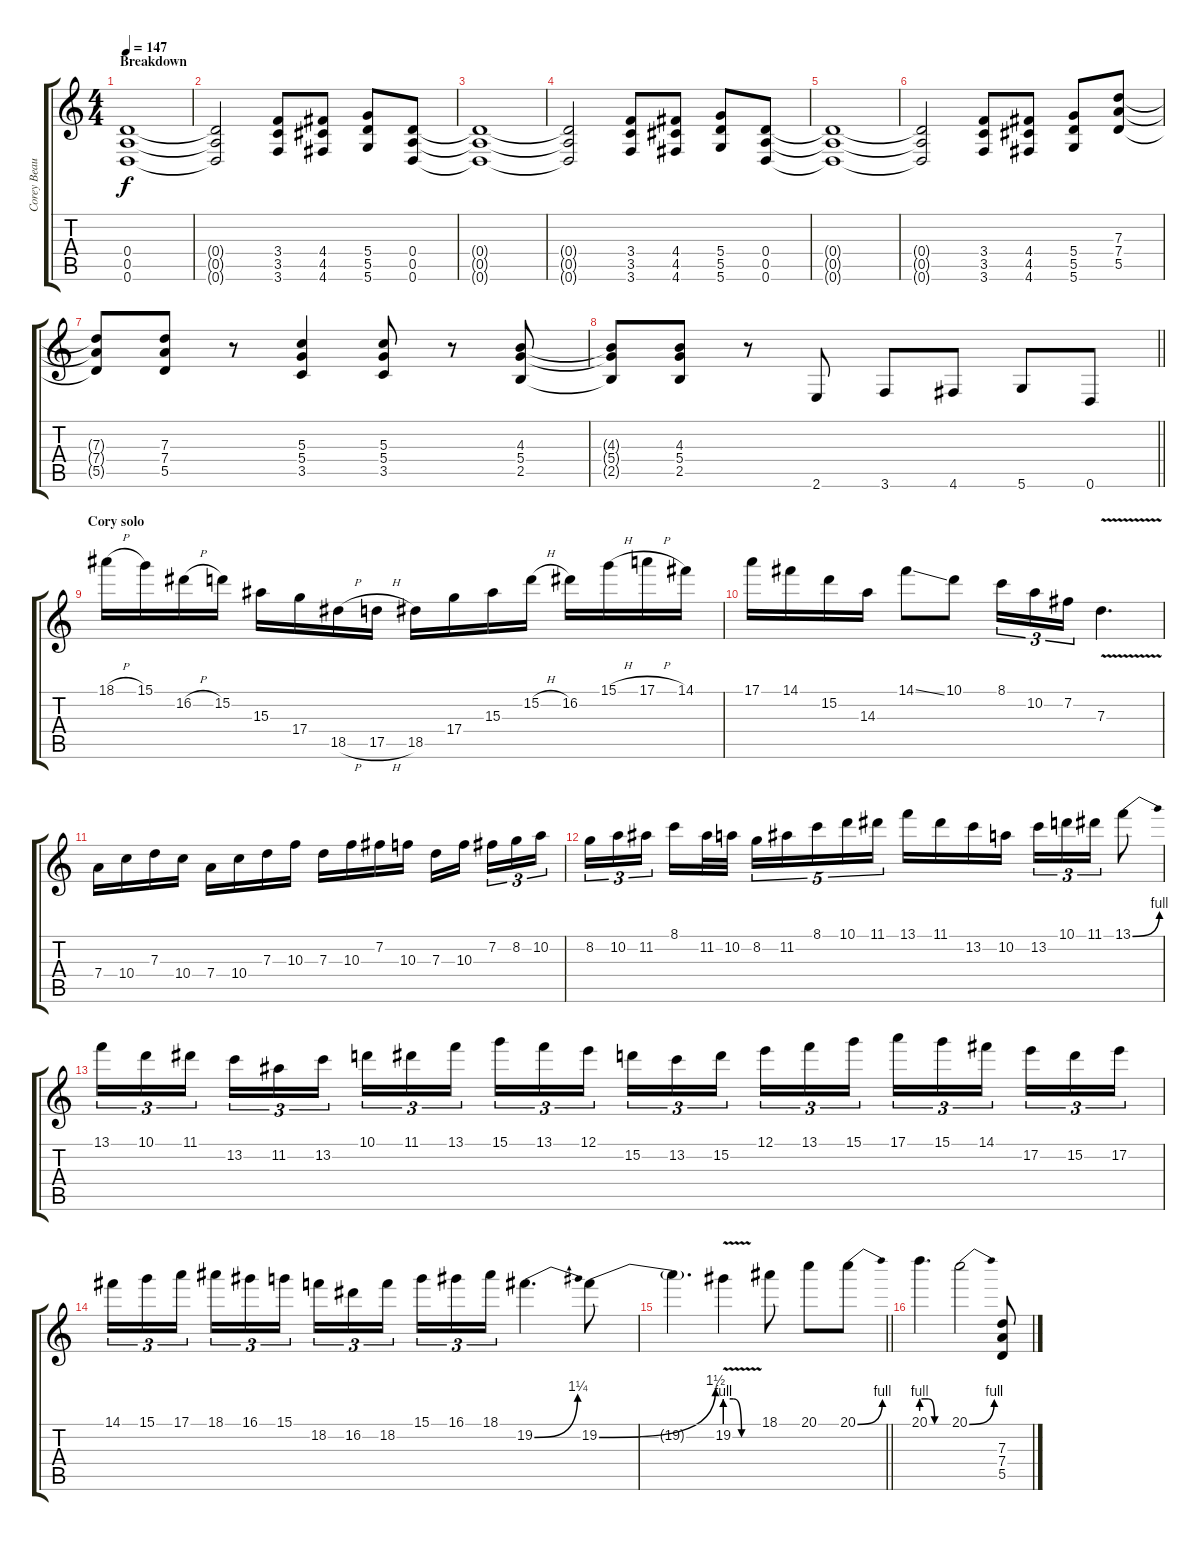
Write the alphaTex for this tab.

\track ("Corey Beaulieu" "Corey Beau") {instrument distortionguitar}
\staff {score tabs}
\tuning (E4 B3 G3 D3 A2 D2) {hide}
\ts (4 4)
\section ("" "Breakdown")
\tempo 147
\clef g2
\ks c
(0.4 0.5 0.6).1{dy f} |
(0.4{t} 0.5{t} 0.6{t}).2 (3.4 3.5 3.6).8 (4.4 4.5 4.6).8 (5.4 5.5 5.6).8 (0.4 0.5 0.6).8 |
(0.4{t} 0.5{t} 0.6{t}).1 |
(0.4{t} 0.5{t} 0.6{t}).2 (3.4 3.5 3.6).8 (4.4 4.5 4.6).8 (5.4 5.5 5.6).8 (0.4 0.5 0.6).8 |
(0.4{t} 0.5{t} 0.6{t}).1 |
(0.4{t} 0.5{t} 0.6{t}).2 (3.4 3.5 3.6).8 (4.4 4.5 4.6).8 (5.4 5.5 5.6).8 (7.3 7.4 5.5).8 |
(7.3{t} 7.4{t} 5.5{t}).8 (7.3 7.4 5.5).8 r.8 (5.3 5.4 3.5).4 (5.3 5.4 3.5).8 r.8 (4.3 5.4 2.5).8 |
\barLineRight lightlight
(4.3{t} 5.4{t} 2.5{t}).8 (4.3 5.4 2.5).8 r.8 2.6.8 3.6.8 4.6.8 5.6.8 0.6.8 |
\section ("" "Cory solo")
18.1{h}.16 15.1.16 16.2{h}.16 15.2.16 15.3.16 17.4.16 18.5{h}.16 17.5{h}.16 18.5.16 17.4.16 15.3.16 15.2{h}.16 16.2.16 15.1{h}.16 17.1{h}.16 14.1.16 |
17.1.16 14.1.16 15.2.16 14.3.16 14.1{ss}.8 10.1.8 8.1.16{tu (3 2)} 10.2.16{tu (3 2)} 7.2.16{tu (3 2)} 7.3{v}.4{d} |
7.4.16 10.4.16 7.3.16 10.4.16 7.4.16 10.4.16 7.3.16 10.3.16 7.3.16 10.3.16 7.2.16 10.3.16 7.3.16 10.3.16{beam splitsecondary} 7.2.16{tu (3 2)} 8.2.16{tu (3 2)} 10.2.16{tu (3 2)} |
8.2.16{tu (3 2)} 10.2.16{tu (3 2)} 11.2.16{tu (3 2) beam splitsecondary} 8.1.16 11.2.32 10.2.32 8.2.16{tu (5 4)} 11.2.16{tu (5 4)} 8.1.16{tu (5 4)} 10.1.16{tu (5 4)} 11.1.16{tu (5 4)} 13.1.16 11.1.16 13.2.16 10.2.16 13.2.16{tu (3 2)} 10.1.16{tu (3 2)} 11.1.16{tu (3 2)} 13.1{be (bend 0 0 60 4)}.8 |
13.1.16{tu (3 2)} 10.1.16{tu (3 2)} 11.1.16{tu (3 2) beam splitsecondary} 13.2.16{tu (3 2)} 11.2.16{tu (3 2)} 13.2.16{tu (3 2)} 10.1.16{tu (3 2)} 11.1.16{tu (3 2)} 13.1.16{tu (3 2) beam splitsecondary} 15.1.16{tu (3 2)} 13.1.16{tu (3 2)} 12.1.16{tu (3 2)} 15.2.16{tu (3 2)} 13.2.16{tu (3 2)} 15.2.16{tu (3 2) beam splitsecondary} 12.1.16{tu (3 2)} 13.1.16{tu (3 2)} 15.1.16{tu (3 2)} 17.1.16{tu (3 2)} 15.1.16{tu (3 2)} 14.1.16{tu (3 2) beam splitsecondary} 17.2.16{tu (3 2)} 15.2.16{tu (3 2)} 17.2.16{tu (3 2)} |
14.1.16{tu (3 2)} 15.1.16{tu (3 2)} 17.1.16{tu (3 2) beam splitsecondary} 18.1.16{tu (3 2)} 16.1.16{tu (3 2)} 15.1.16{tu (3 2)} 18.2.16{tu (3 2)} 16.2.16{tu (3 2)} 18.2.16{tu (3 2) beam splitsecondary} 15.1.16{tu (3 2)} 16.1.16{tu (3 2)} 18.1.16{tu (3 2)} 19.2{be (bend 0 0 60 5)}.4{d} 19.2{be (bend 0 0 60 6)}.8 |
\barLineRight lightlight
19.2{t}.4{d} 19.2{be (custom 0 4 15 4 30 0 60 0) v}.4 18.1.8 20.1.8 20.1{be (bend 0 0 60 4)}.8 |
20.1{be (custom 0 4 15 4 30 0 60 0)}.4{d} 20.1{be (bend 0 0 60 4)}.2 (7.3 7.4 5.5).8
